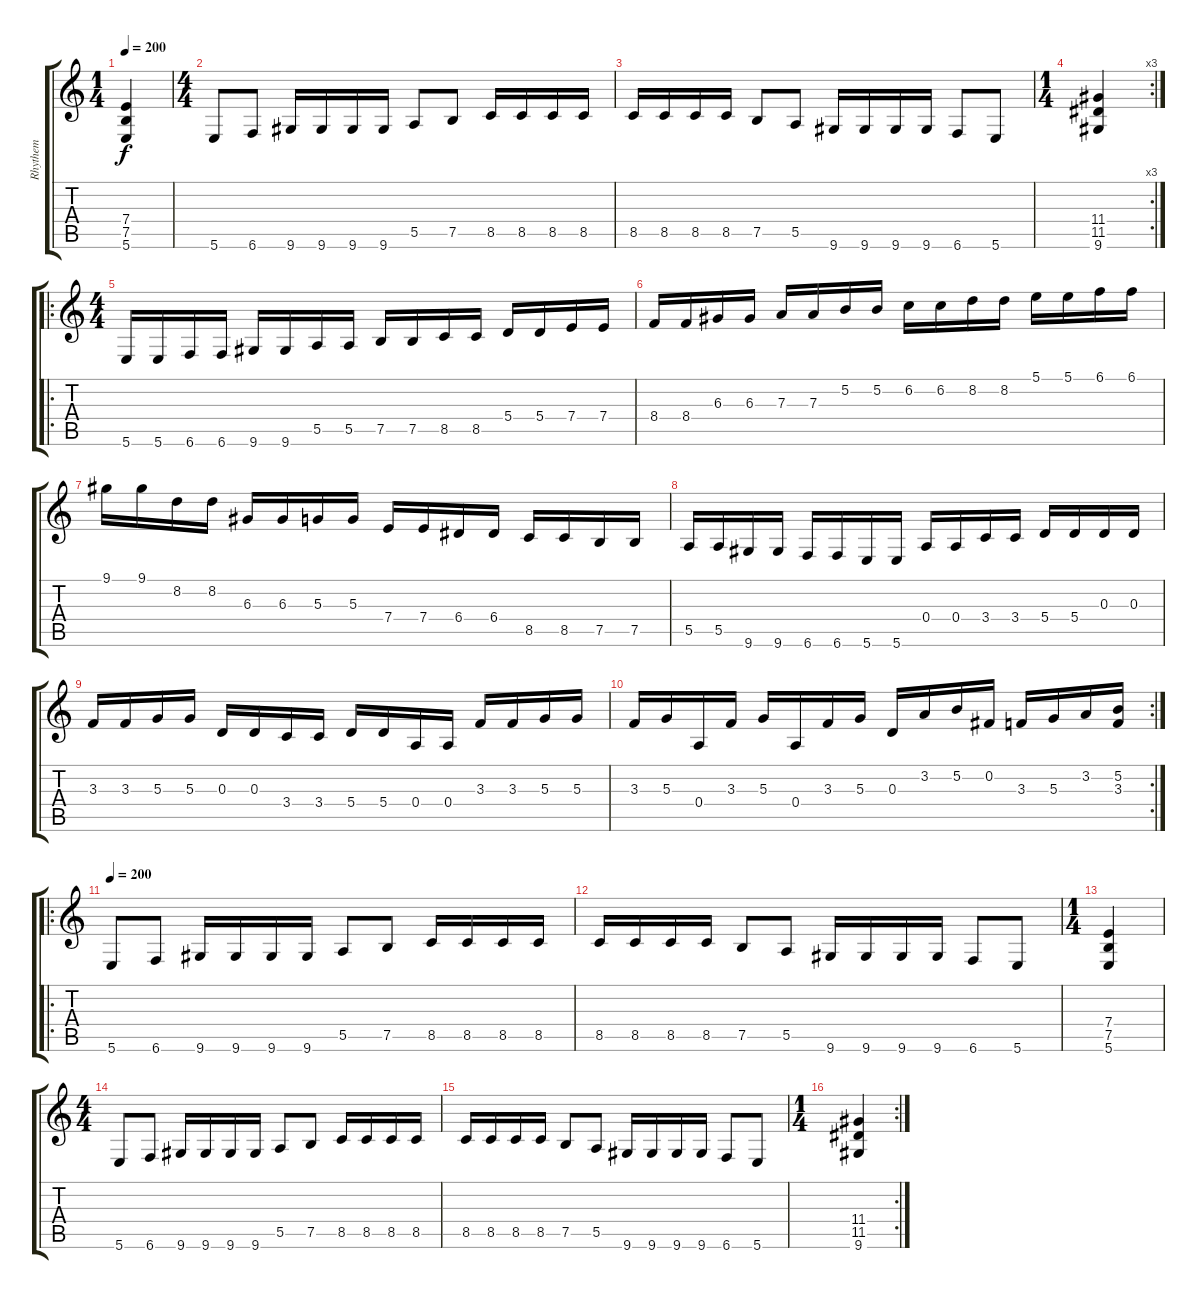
\track ("Rhythem" "Rhythem") {instrument distortionguitar}
\staff {score tabs}
\tuning (B3 Gb3 D3 A2 E2 B1) {hide}
\ts (1 4)
\tempo 200
\clef g2
\ks c
(7.4 7.5 5.6).4{dy f} |
\ts (4 4)
5.6.8 6.6.8 9.6.16 9.6.16 9.6.16 9.6.16 5.5.8 7.5.8 8.5.16 8.5.16 8.5.16 8.5.16 |
8.5.16 8.5.16 8.5.16 8.5.16 7.5.8 5.5.8 9.6.16 9.6.16 9.6.16 9.6.16 6.6.8 5.6.8 |
\rc 3
\ts (1 4)
(11.4 11.5 9.6).4 |
\ro
\ts (4 4)
5.6.16 5.6.16 6.6.16 6.6.16 9.6.16 9.6.16 5.5.16 5.5.16 7.5.16 7.5.16 8.5.16 8.5.16 5.4.16 5.4.16 7.4.16 7.4.16 |
8.4.16 8.4.16 6.3.16 6.3.16 7.3.16 7.3.16 5.2.16 5.2.16 6.2.16 6.2.16 8.2.16 8.2.16 5.1.16 5.1.16 6.1.16 6.1.16 |
9.1.16 9.1.16 8.2.16 8.2.16 6.3.16 6.3.16 5.3.16 5.3.16 7.4.16 7.4.16 6.4.16 6.4.16 8.5.16 8.5.16 7.5.16 7.5.16 |
5.5.16 5.5.16 9.6.16 9.6.16 6.6.16 6.6.16 5.6.16 5.6.16 0.4.16 0.4.16 3.4.16 3.4.16 5.4.16 5.4.16 0.3.16 0.3.16 |
3.3.16 3.3.16 5.3.16 5.3.16 0.3.16 0.3.16 3.4.16 3.4.16 5.4.16 5.4.16 0.4.16 0.4.16 3.3.16 3.3.16 5.3.16 5.3.16 |
\rc 2
3.3.16 5.3.16 0.4.16 3.3.16 5.3.16 0.4.16 3.3.16 5.3.16 0.3.16 3.2.16 5.2.16 0.2.16 3.3.16 5.3.16 3.2.16 (5.2 3.3).16 |
\ro
\tempo 200
5.6.8 6.6.8 9.6.16 9.6.16 9.6.16 9.6.16 5.5.8 7.5.8 8.5.16 8.5.16 8.5.16 8.5.16 |
8.5.16 8.5.16 8.5.16 8.5.16 7.5.8 5.5.8 9.6.16 9.6.16 9.6.16 9.6.16 6.6.8 5.6.8 |
\ts (1 4)
(7.4 7.5 5.6).4 |
\ts (4 4)
5.6.8 6.6.8 9.6.16 9.6.16 9.6.16 9.6.16 5.5.8 7.5.8 8.5.16 8.5.16 8.5.16 8.5.16 |
8.5.16 8.5.16 8.5.16 8.5.16 7.5.8 5.5.8 9.6.16 9.6.16 9.6.16 9.6.16 6.6.8 5.6.8 |
\rc 2
\ts (1 4)
(11.4 11.5 9.6).4
